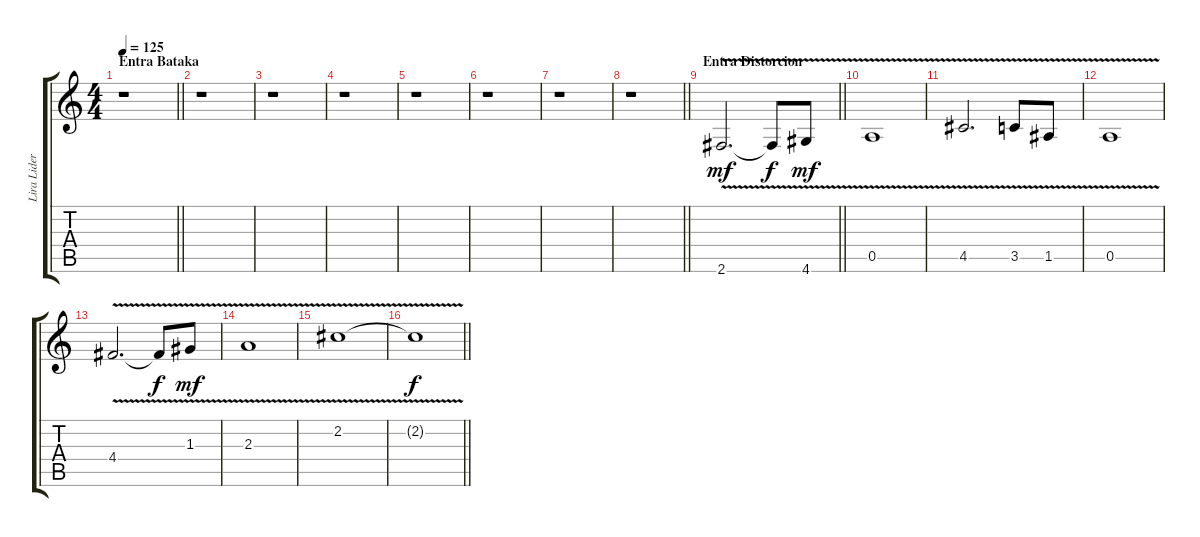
\track ("Lira Lider" "Lira Lider") {instrument distortionguitar}
\staff {score tabs}
\tuning (E4 B3 G3 D3 A2 E2) {hide}
\ts (4 4)
\section ("" "Entra Bataka")
\tempo 125
\clef g2
\barLineRight lightlight
\ks c
r.1{dy mf} |
r.1 |
r.1 |
r.1 |
r.1 |
r.1 |
r.1 |
\barLineRight lightlight
r.1 |
\section ("" "Entra Distorcion")
\barLineRight lightlight
2.6{v}.2{d volume 9} 2.6{t}.8{dy f} 4.6{v}.8{dy mf} |
0.5{v}.1 |
4.5{v}.2{d} 3.5{v}.8 1.5{v}.8 |
0.5{v}.1 |
4.4{v}.2{d} 4.4{t}.8{dy f} 1.3{v}.8{dy mf} |
2.3{v}.1 |
2.2{v}.1 |
\barLineRight lightlight
2.2{t}.1{dy f}
